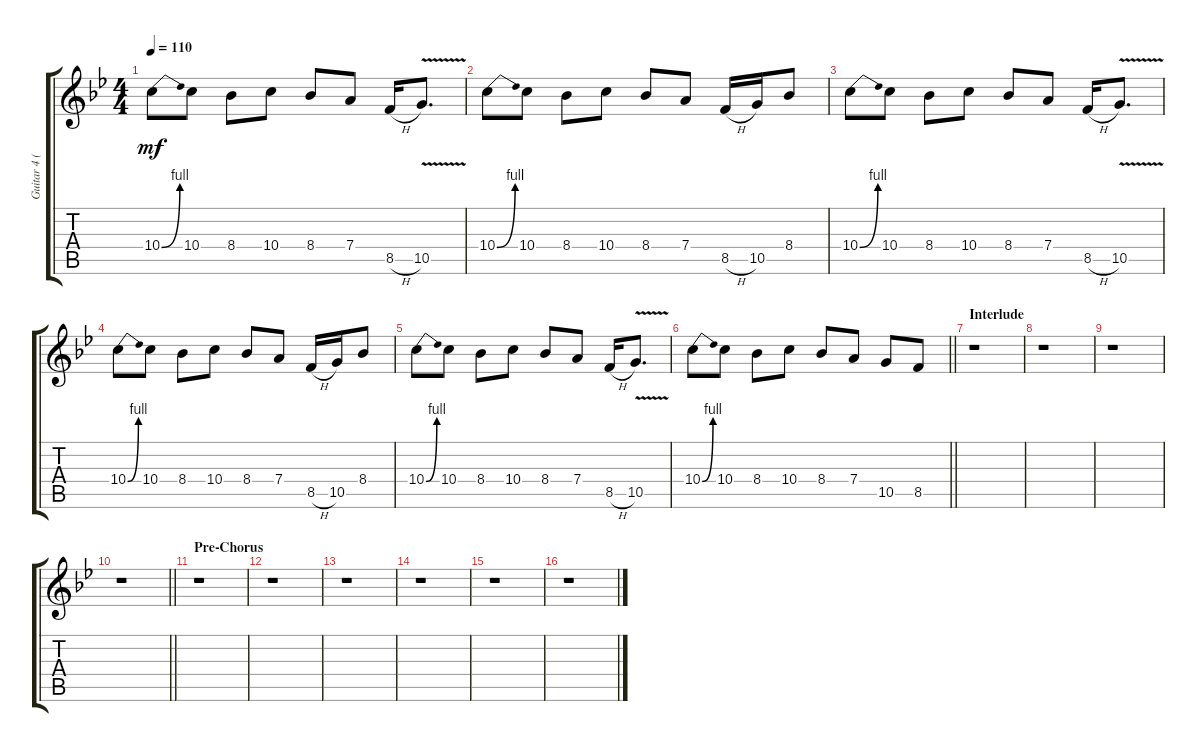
\track ("Guitar 4 (dist.)" "Guitar 4 (") {instrument distortionguitar}
\staff {score tabs}
\tuning (E4 B3 G3 D3 A2 E2) {hide}
\ts (4 4)
\tempo 110
\clef g2
\ks gminor
10.4{be (bend 0 0 60 4)}.8{dy mf} 10.4.8 8.4.8 10.4.8 8.4.8 7.4.8 8.5{h}.16 10.5{v}.8{d} |
10.4{be (bend 0 0 60 4)}.8 10.4.8 8.4.8 10.4.8 8.4.8 7.4.8 8.5{h}.16 10.5.16 8.4.8 |
10.4{be (bend 0 0 60 4)}.8 10.4.8 8.4.8 10.4.8 8.4.8 7.4.8 8.5{h}.16 10.5{v}.8{d} |
10.4{be (bend 0 0 60 4)}.8 10.4.8 8.4.8 10.4.8 8.4.8 7.4.8 8.5{h}.16 10.5.16 8.4.8 |
10.4{be (bend 0 0 60 4)}.8 10.4.8 8.4.8 10.4.8 8.4.8 7.4.8 8.5{h}.16 10.5{v}.8{d} |
\barLineRight lightlight
10.4{be (bend 0 0 60 4)}.8 10.4.8 8.4.8 10.4.8 8.4.8 7.4.8 10.5.8 8.5.8 |
\section ("" "Interlude")
r.1 |
r.1 |
r.1 |
\barLineRight lightlight
r.1 |
\section ("" "Pre-Chorus")
r.1 |
r.1 |
r.1 |
r.1 |
r.1 |
r.1
